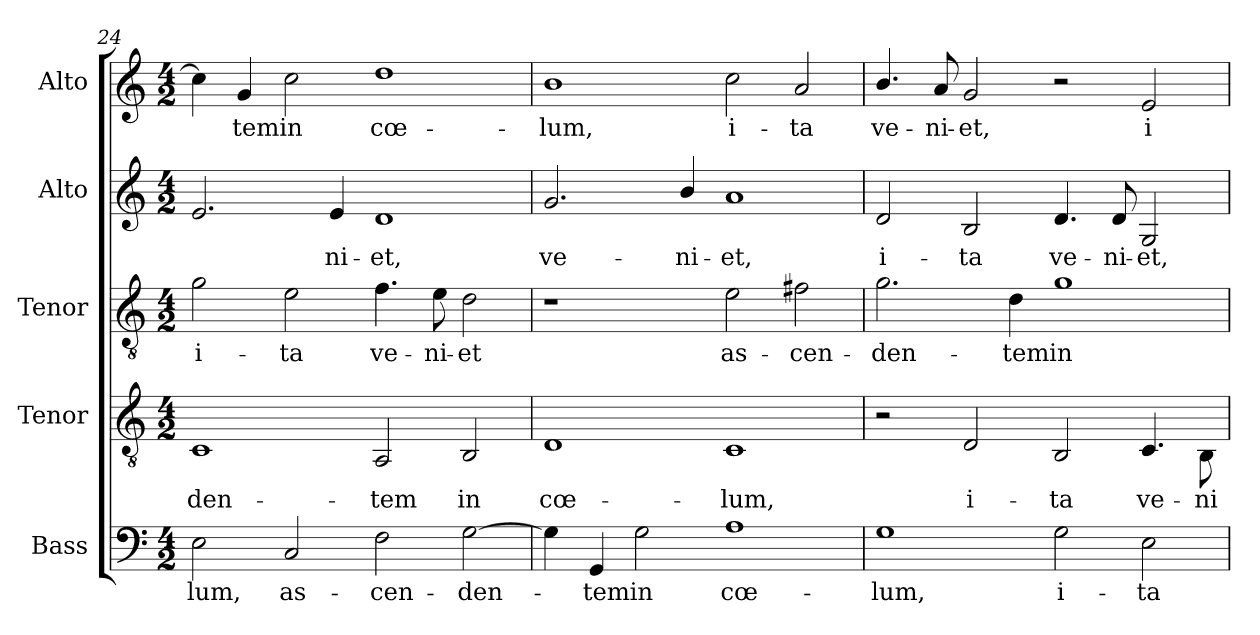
**kern	**text	**kern	**text	**kern	**text	**kern	**text	**kern	**text
*part5	*part5	*part4	*part4	*part3	*part3	*part2	*part2	*part1	*part1
*staff5	*staff5	*staff4	*staff4	*staff3	*staff3	*staff2	*staff2	*staff1	*staff1
*I"Bass	*	*I"Tenor	*	*I"Tenor	*	*I"Alto	*	*I"Alto	*
*I'B.	*	*I'T2.	*	*I'T1.	*	*I'A2.	*	*I'A1.	*
!!LO:PB:g=z
*clefF4	*	*clefGv2	*	*clefGv2	*	*clefG2	*	*clefG2	*
*	*	*	*	*ITrd7c12	*	*	*	*	*
*k[]	*	*k[]	*	*k[]	*	*k[]	*	*k[]	*
*C:	*	*C:	*	*C:	*	*C:	*	*C:	*
*M4/2	*	*M4/2	*	*M4/2	*	*M4/2	*	*M4/2	*
=24	=24	=24	=24	=24	=24	=24	=24	=24	=24
!	!LO:LY:b:color=#000000	!	!	!	!	!	!	!	!
!	!	!	!LO:LY:b:color=#000000	!	!	!	!	!	!
!	!	!	!	!	!LO:LY:b:color=#000000	!	!	!	!
2Ei\	-lum,	1Ci	-den-	2Gi\	i-	2.ei/	.	4cci\]	.
!	!	!	!	!	!	!	!	!	!LO:LY:b:color=#000000
.	.	.	.	.	.	.	.	4gi/	-tem
!	!LO:LY:b:color=#000000	!	!	!	!	!	!	!	!
!	!	!	!	!	!LO:LY:b:color=#000000	!	!	!	!
!	!	!	!	!	!	!	!	!	!LO:LY:b:color=#000000
2Ci/	as-	.	.	2Ei\	-ta	.	.	2cci\	in
!	!	!	!	!	!	!	!LO:LY:b:color=#000000	!	!
.	.	.	.	.	.	4ei/	-ni-	.	.
!	!LO:LY:b:color=#000000	!	!	!	!	!	!	!	!
!	!	!	!LO:LY:b:color=#000000	!	!	!	!	!	!
!	!	!	!	!	!LO:LY:b:color=#000000	!	!	!	!
!	!	!	!	!	!	!	!LO:LY:b:color=#000000	!	!
!	!	!	!	!	!	!	!	!	!LO:LY:b:color=#000000
2Fi\	-cen-	2AAi/	-tem	4.Fi\	ve-	1di	-et,	1ddi	cœ-
!	!	!	!	!	!LO:LY:b:color=#000000	!	!	!	!
.	.	.	.	8Ei\	-ni-	.	.	.	.
!	!LO:LY:b:color=#000000	!	!	!	!	!	!	!	!
!	!	!	!LO:LY:b:color=#000000	!	!	!	!	!	!
!	!	!	!	!	!LO:LY:b:color=#000000	!	!	!	!
[2Gi\	-den-	2BBi/	in	2Di\	-et	.	.	.	.
=25	=25	=25	=25	=25	=25	=25	=25	=25	=25
!	!	!	!LO:LY:b:color=#000000	!	!	!	!	!	!
!	!	!	!	!	!	!	!LO:LY:b:color=#000000	!	!
!	!	!	!	!	!	!	!	!	!LO:LY:b:color=#000000
4Gi\]	.	1Di	cœ-	1r	.	2.gi/	ve-	1bi	-lum,
!	!LO:LY:b:color=#000000	!	!	!	!	!	!	!	!
4GGi/	-tem	.	.	.	.	.	.	.	.
!	!LO:LY:b:color=#000000	!	!	!	!	!	!	!	!
2Gi\	in	.	.	.	.	.	.	.	.
!	!	!	!	!	!	!	!LO:LY:b:color=#000000	!	!
.	.	.	.	.	.	4bi/	-ni-	.	.
!	!LO:LY:b:color=#000000	!	!	!	!	!	!	!	!
!	!	!	!LO:LY:b:color=#000000	!	!	!	!	!	!
!	!	!	!	!	!LO:LY:b:color=#000000	!	!	!	!
!	!	!	!	!	!	!	!LO:LY:b:color=#000000	!	!
!	!	!	!	!	!	!	!	!	!LO:LY:b:color=#000000
1Ai	cœ-	1Ci	-lum,	2Ei\	as-	1ai	-et,	2cci\	i-
!	!	!	!	!	!LO:LY:b:color=#000000	!	!	!	!
!	!	!	!	!	!	!	!	!	!LO:LY:b:color=#000000
.	.	.	.	2F#Xi\	-cen-	.	.	2ai/	-ta
=26	=26	=26	=26	=26	=26	=26	=26	=26	=26
!	!LO:LY:b:color=#000000	!	!	!	!	!	!	!	!
!	!	!	!	!	!LO:LY:b:color=#000000	!	!	!	!
!	!	!	!	!	!	!	!LO:LY:b:color=#000000	!	!
!	!	!	!	!	!	!	!	!	!LO:LY:b:color=#000000
1Gi	-lum,	2r	.	2.Gi\	-den-	2di/	i-	4.bi/	ve-
!	!	!	!	!	!	!	!	!	!LO:LY:b:color=#000000
.	.	.	.	.	.	.	.	8ai/	-ni-
!	!	!	!LO:LY:b:color=#000000	!	!	!	!	!	!
!	!	!	!	!	!	!	!LO:LY:b:color=#000000	!	!
!	!	!	!	!	!	!	!	!	!LO:LY:b:color=#000000
.	.	2Di/	i-	.	.	2Bi/	-ta	2gi/	-et,
!	!	!	!	!	!LO:LY:b:color=#000000	!	!	!	!
.	.	.	.	4Di\	-tem	.	.	.	.
!	!LO:LY:b:color=#000000	!	!	!	!	!	!	!	!
!	!	!	!LO:LY:b:color=#000000	!	!	!	!	!	!
!	!	!	!	!	!LO:LY:b:color=#000000	!	!	!	!
!	!	!	!	!	!	!	!LO:LY:b:color=#000000	!	!
2Gi\	i-	2BBi/	-ta	1Gi	in	4.di/	ve-	2r	.
!	!	!	!	!	!	!	!LO:LY:b:color=#000000	!	!
.	.	.	.	.	.	8di/	-ni-	.	.
!	!LO:LY:b:color=#000000	!	!	!	!	!	!	!	!
!	!	!	!LO:LY:b:color=#000000	!	!	!	!	!	!
!	!	!	!	!	!	!	!LO:LY:b:color=#000000	!	!
!	!	!	!	!	!	!	!	!	!LO:LY:b:color=#000000
2Ei\	-ta	4.Ci/	ve-	.	.	2Gi/	-et,	2ei/	i-
!	!	!	!LO:LY:b:color=#000000	!	!	!	!	!	!
.	.	8BBi\	-ni-	.	.	.	.	.	.
=	=	=	=	=	=	=	=	=	=
*-	*-	*-	*-	*-	*-	*-	*-	*-	*-
